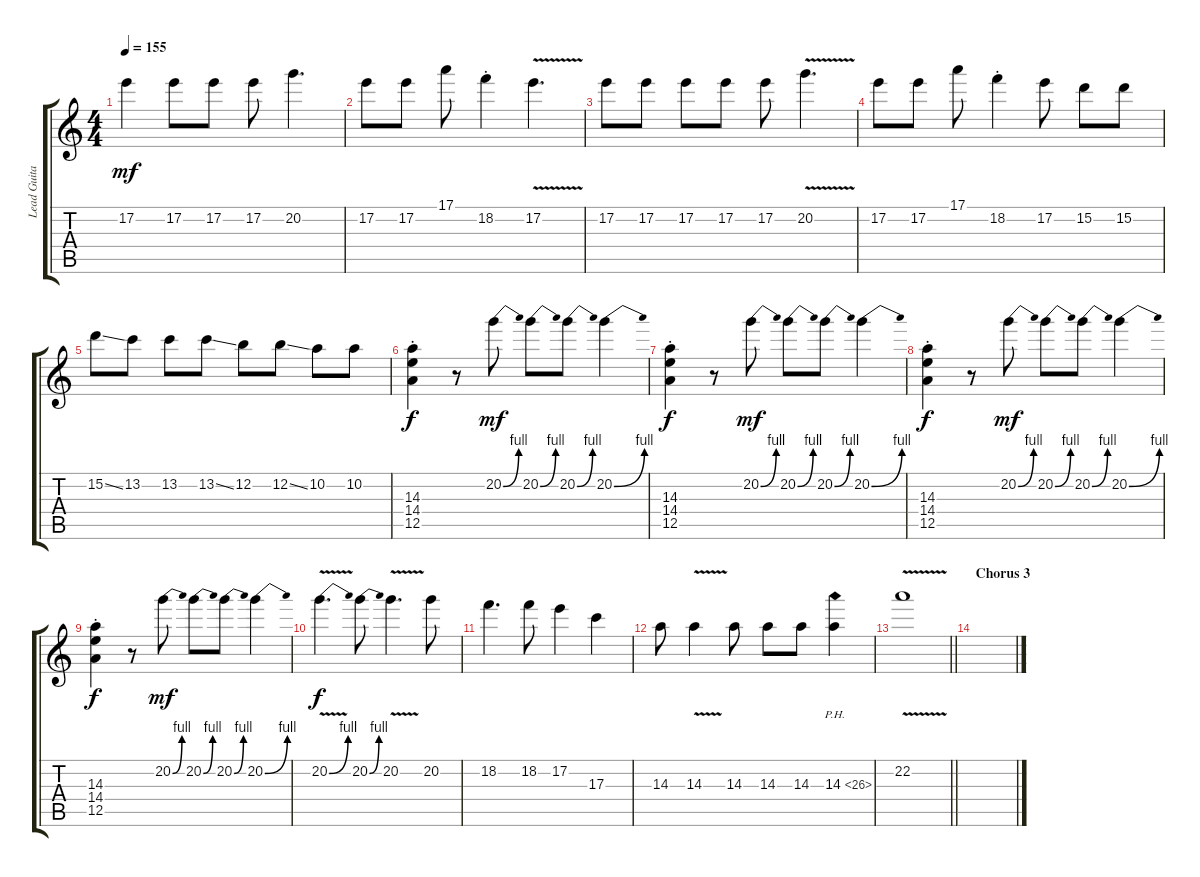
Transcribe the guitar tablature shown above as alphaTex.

\track ("Lead Guitar (Distortion)" "Lead Guita") {instrument distortionguitar}
\staff {score tabs}
\tuning (E4 B3 G3 D3 A2 E2) {hide}
\ts (4 4)
\tempo 155
\clef g2
\ks c
17.2.4{dy mf} 17.2.8 17.2.8 17.2.8 20.2.4{d} |
17.2.8 17.2.8 17.1.8 18.2{st}.4 17.2{v}.4{d} |
17.2.8 17.2.8 17.2.8 17.2.8 17.2.8 20.2{v}.4{d} |
17.2.8 17.2.8 17.1.8 18.2{st}.4 17.2.8 15.2.8 15.2.8 |
15.2{ss}.8 13.2.8 13.2.8 13.2{ss}.8 12.2.8 12.2{ss}.8 10.2.8 10.2.8 |
(14.3{st} 14.4 12.5).4{dy f} r.8 20.2{be (bend 0 0 60 4)}.8{dy mf} 20.2{be (bend 0 0 60 4)}.8 20.2{be (bend 0 0 60 4)}.8 20.2{be (bend 0 0 60 4)}.4 |
(14.3{st} 14.4 12.5).4{dy f} r.8 20.2{be (bend 0 0 60 4)}.8{dy mf} 20.2{be (bend 0 0 60 4)}.8 20.2{be (bend 0 0 60 4)}.8 20.2{be (bend 0 0 60 4)}.4 |
(14.3{st} 14.4 12.5).4{dy f} r.8 20.2{be (bend 0 0 60 4)}.8{dy mf} 20.2{be (bend 0 0 60 4)}.8 20.2{be (bend 0 0 60 4)}.8 20.2{be (bend 0 0 60 4)}.4 |
(14.3{st} 14.4 12.5).4{dy f} r.8 20.2{be (bend 0 0 60 4)}.8{dy mf} 20.2{be (bend 0 0 60 4)}.8 20.2{be (bend 0 0 60 4)}.8 20.2{be (bend 0 0 60 4)}.4 |
20.2{be (bend 0 0 60 4) v}.4{d dy f} 20.2{be (bend 0 0 60 4)}.8 20.2{v}.4{d} 20.2.8 |
18.2.4{d} 18.2.8 17.2.4 17.3.4 |
14.3.8 14.3{v}.4 14.3.8 14.3.8 14.3.8 14.3{ph 12}.4 |
\barLineRight lightlight
22.2{v}.1 |
\section ("" "Chorus 3")
